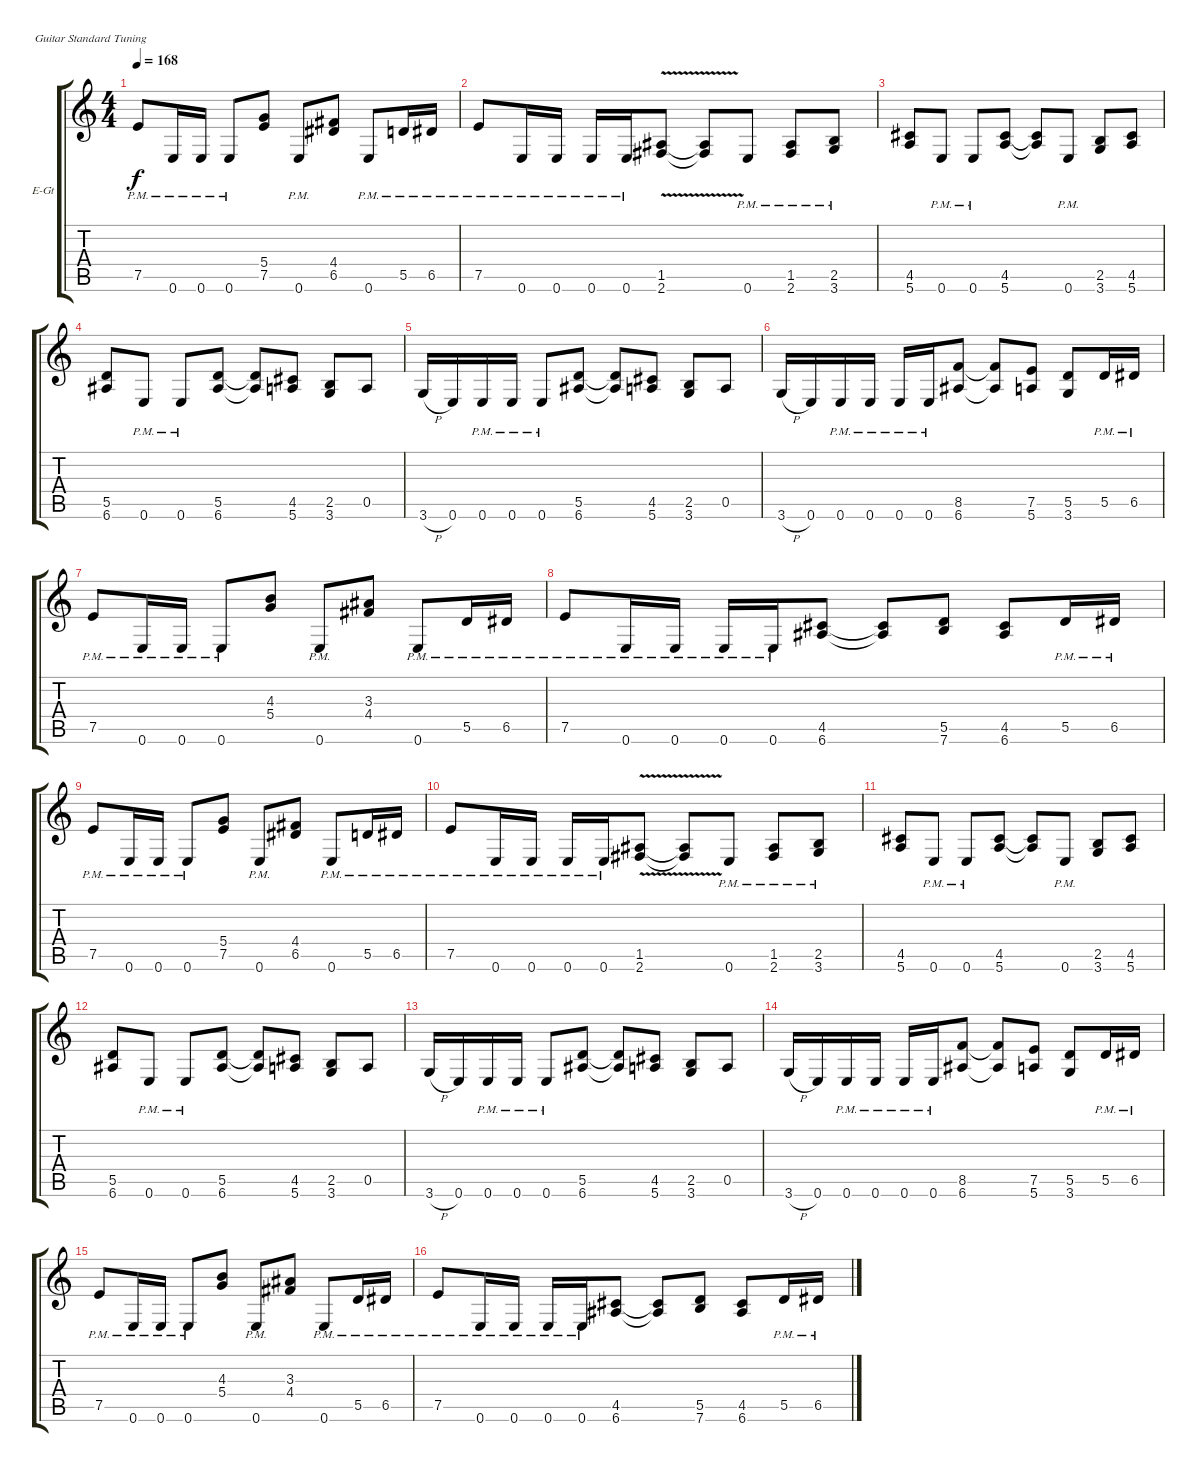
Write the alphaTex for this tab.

\bracketExtendMode groupsimilarinstruments
\firstSystemTrackNameOrientation horizontal
\otherSystemsTrackNameOrientation horizontal
\track ("D. Mustaine" "E-Gt") {instrument distortionguitar}
\staff {score tabs}
\tuning (E4 B3 G3 D3 A2 E2)
\ts (4 4)
\tempo 168
\clef g2
\ks c
7.5{pm}.8{dy f} 0.6{pm}.16 0.6{pm}.16 0.6{pm}.8 (5.4 7.5).8 0.6{pm}.8 (4.4 6.5).8 0.6{pm}.8 5.5{pm}.16 6.5{pm}.16 |
7.5{pm}.8 0.6{pm}.16 0.6{pm}.16 0.6{pm}.16 0.6{pm}.16 (1.5{v} 2.6{v}).8 (1.5{v t} 2.6{v t}).8 0.6{pm}.8 (1.5{pm} 2.6{pm}).8 (2.5{pm} 3.6{pm}).8 |
(4.5 5.6).8 0.6{pm}.8 0.6{pm}.8 (4.5 5.6).8 (4.5{t} 5.6{t}).8 0.6{pm}.8 (2.5 3.6).8 (4.5 5.6).8 |
(5.5 6.6).8 0.6{pm}.8 0.6{pm}.8 (5.5 6.6).8 (5.5{t} 6.6{t}).8 (4.5 5.6).8 (2.5 3.6).8 0.5.8 |
3.6{h}.16 0.6.16 0.6{pm}.16 0.6{pm}.16 0.6{pm}.8 (5.5 6.6).8 (5.5{t} 6.6{t}).8 (4.5 5.6).8 (2.5 3.6).8 0.5.8 |
3.6{h}.16 0.6.16 0.6{pm}.16 0.6{pm}.16 0.6{pm}.16 0.6{pm}.16 (8.5 6.6).8 (8.5{t} 6.6{t}).8 (7.5 5.6).8 (5.5 3.6).8 5.5{pm}.16 6.5{pm}.16 |
7.5{pm}.8 0.6{pm}.16 0.6{pm}.16 0.6{pm}.8 (4.3 5.4).8 0.6{pm}.8 (3.3 4.4).8 0.6{pm}.8 5.5{pm}.16 6.5{pm}.16 |
7.5{pm}.8 0.6{pm}.16 0.6{pm}.16 0.6{pm}.16 0.6{pm}.16 (4.5 6.6).8 (4.5{t} 6.6{t}).8 (5.5 7.6).8 (4.5 6.6).8 5.5{pm}.16 6.5{pm}.16 |
7.5{pm}.8 0.6{pm}.16 0.6{pm}.16 0.6{pm}.8 (5.4 7.5).8 0.6{pm}.8 (4.4 6.5).8 0.6{pm}.8 5.5{pm}.16 6.5{pm}.16 |
7.5{pm}.8 0.6{pm}.16 0.6{pm}.16 0.6{pm}.16 0.6{pm}.16 (1.5{v} 2.6{v}).8 (1.5{v t} 2.6{v t}).8 0.6{pm}.8 (1.5{pm} 2.6{pm}).8 (2.5{pm} 3.6{pm}).8 |
(4.5 5.6).8 0.6{pm}.8 0.6{pm}.8 (4.5 5.6).8 (4.5{t} 5.6{t}).8 0.6{pm}.8 (2.5 3.6).8 (4.5 5.6).8 |
(5.5 6.6).8 0.6{pm}.8 0.6{pm}.8 (5.5 6.6).8 (5.5{t} 6.6{t}).8 (4.5 5.6).8 (2.5 3.6).8 0.5.8 |
3.6{h}.16 0.6.16 0.6{pm}.16 0.6{pm}.16 0.6{pm}.8 (5.5 6.6).8 (5.5{t} 6.6{t}).8 (4.5 5.6).8 (2.5 3.6).8 0.5.8 |
3.6{h}.16 0.6.16 0.6{pm}.16 0.6{pm}.16 0.6{pm}.16 0.6{pm}.16 (8.5 6.6).8 (8.5{t} 6.6{t}).8 (7.5 5.6).8 (5.5 3.6).8 5.5{pm}.16 6.5{pm}.16 |
7.5{pm}.8 0.6{pm}.16 0.6{pm}.16 0.6{pm}.8 (4.3 5.4).8 0.6{pm}.8 (3.3 4.4).8 0.6{pm}.8 5.5{pm}.16 6.5{pm}.16 |
7.5{pm}.8 0.6{pm}.16 0.6{pm}.16 0.6{pm}.16 0.6{pm}.16 (4.5 6.6).8 (4.5{t} 6.6{t}).8 (5.5 7.6).8 (4.5 6.6).8 5.5{pm}.16 6.5{pm}.16
